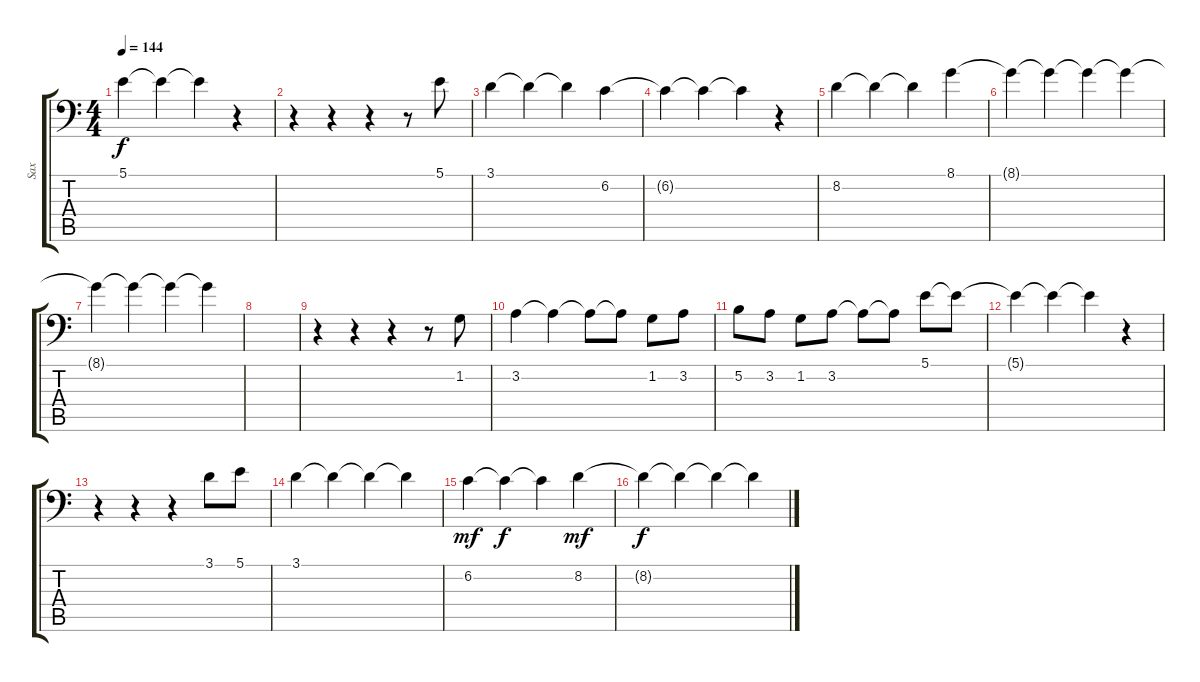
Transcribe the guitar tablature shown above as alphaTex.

\track ("Sax" "Sax") {instrument altosax}
\staff {score tabs}
\tuning (B3 Gb3 D3 A2 E2 Bb1) {hide}
\ts (4 4)
\tempo 144
\clef f4
\ks c
5.1.4{dy f} 5.1{t}.4 5.1{t}.4 r.4 |
r.4 r.4 r.4 r.8 5.1.8 |
3.1.4 3.1{t}.4 3.1{t}.4 6.2.4 |
6.2{t}.4 6.2{t}.4 6.2{t}.4 r.4 |
8.2.4 8.2{t}.4 8.2{t}.4 8.1.4 |
8.1{t}.4 8.1{t}.4 8.1{t}.4 8.1{t}.4{volume 6 instrument altosax} |
8.1{t}.4 8.1{t}.4 8.1{t}.4 8.1{t}.4 |
|
r.4 r.4 r.4 r.8{volume 11 instrument altosax} 1.2.8 |
3.2.4 3.2{t}.4 3.2{t}.8 3.2{t}.8 1.2.8 3.2.8 |
5.2.8 3.2.8 1.2.8 3.2.8 3.2{t}.8 3.2{t}.8 5.1.8 5.1{t}.8{volume 4 instrument altosax} |
5.1{t}.4 5.1{t}.4 5.1{t}.4 r.4 |
r.4 r.4 r.4{volume 11 instrument altosax} 3.1.8 5.1.8 |
3.1.4 3.1{t}.4{volume 9 instrument altosax} 3.1{t}.4 3.1{t}.4 |
6.2.4{dy mf} 6.2{t}.4{dy f} 6.2{t}.4 8.2.4{dy mf} |
8.2{t}.4{dy f} 8.2{t}.4{volume 2 instrument altosax} 8.2{t}.4 8.2{t}.4
